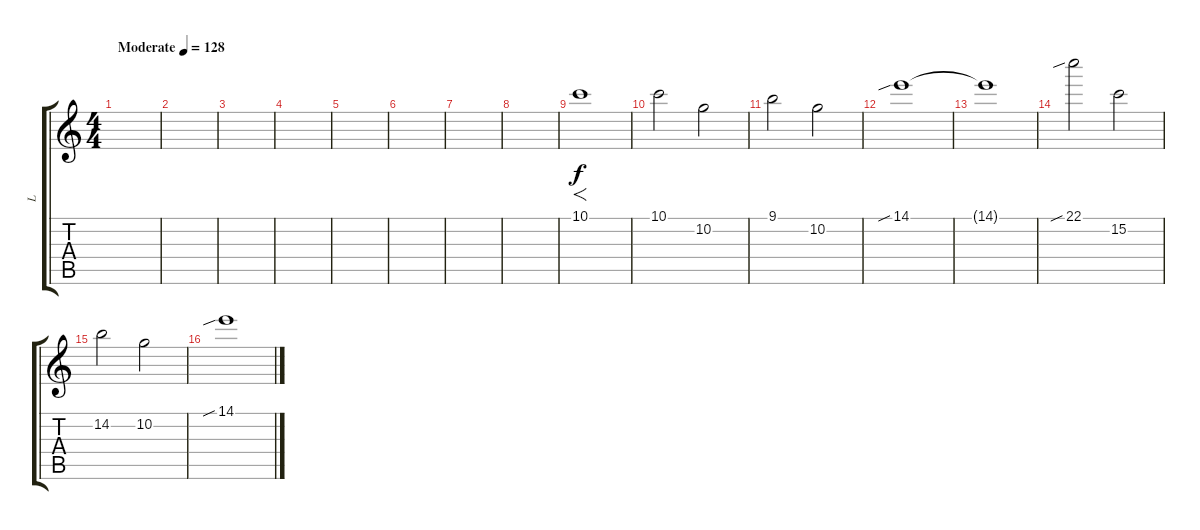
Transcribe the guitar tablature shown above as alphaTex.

\track ("L" "L") {instrument overdrivenguitar}
\staff {score tabs}
\tuning (D4 A3 F3 C3 G2 C2) {hide}
\ts (4 4)
\tempo (128 "Moderate")
\clef g2
\ks c
|
|
|
|
|
|
|
|
10.1.1{f} |
10.1.2 10.2.2 |
9.1.2 10.2.2 |
14.1{sib}.1 |
14.1{t}.1 |
22.1{sib}.2 15.2.2 |
14.2.2 10.2.2 |
14.1{sib}.1
